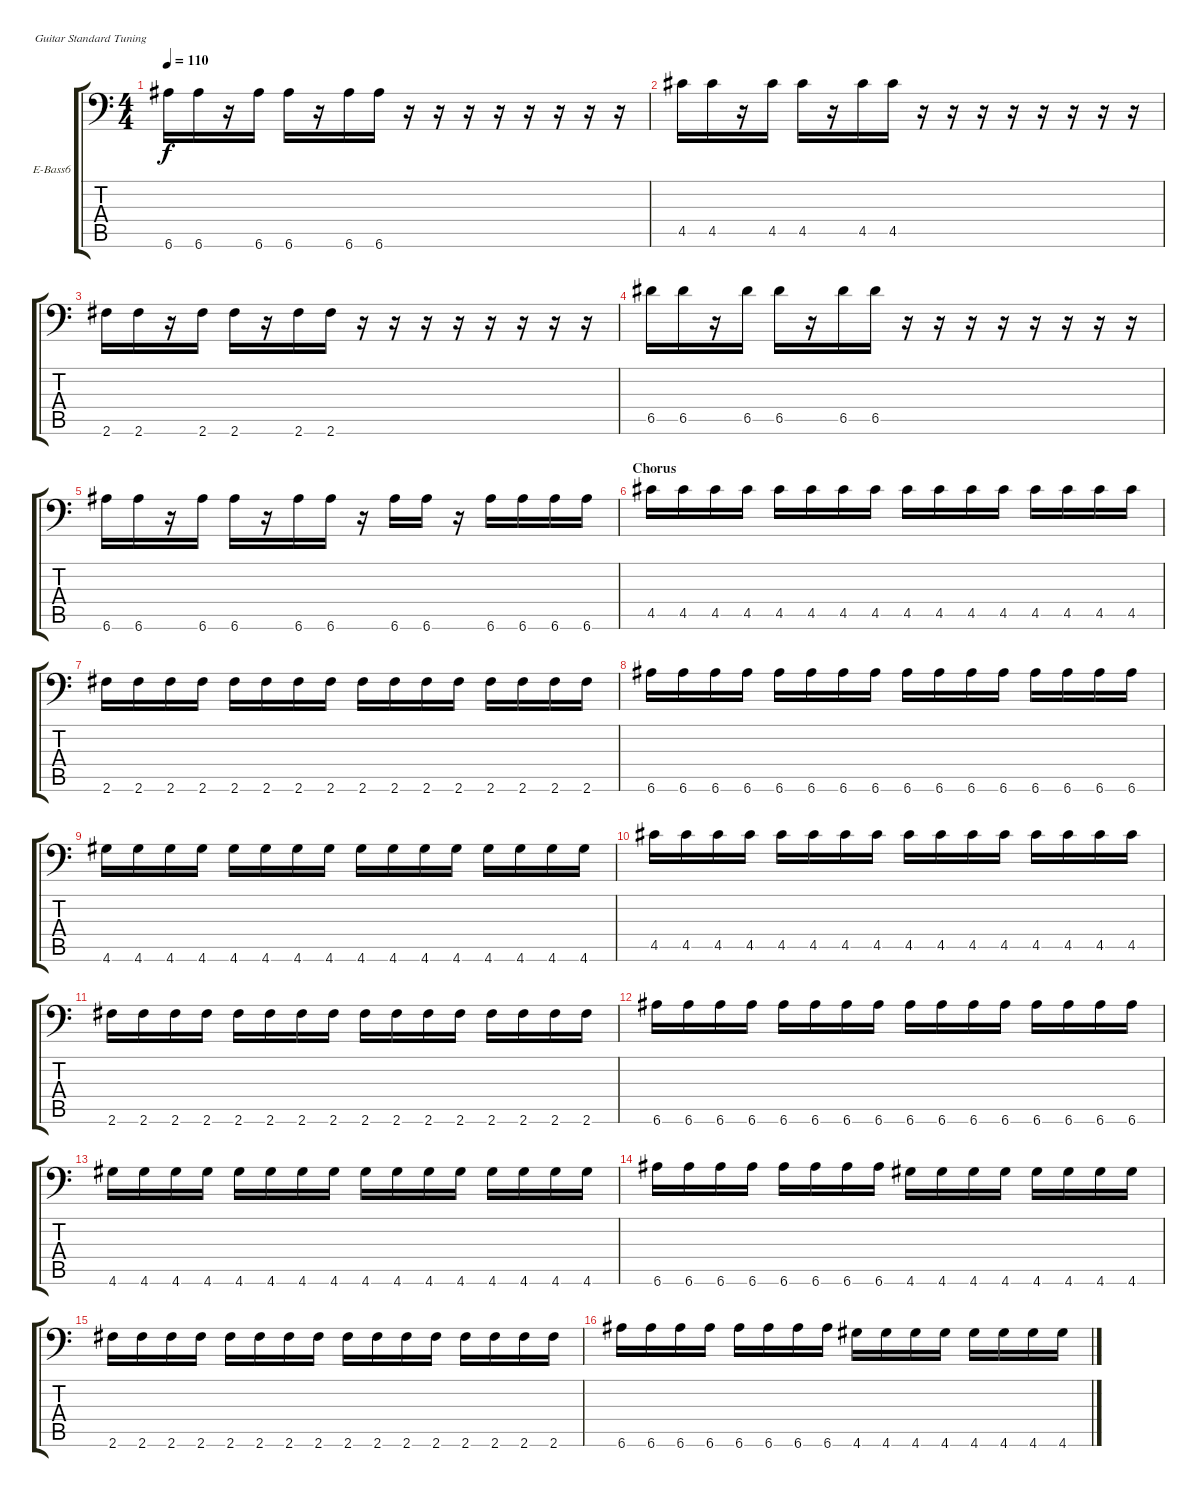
\bracketExtendMode groupsimilarinstruments
\firstSystemTrackNameOrientation horizontal
\otherSystemsTrackNameOrientation horizontal
\track ("Ben Osmundson" "E-Bass6") {instrument electricbasspick}
\staff {score tabs}
\tuning (E4 B3 G3 D3 A2 E2)
\ts (4 4)
\tempo 110
\clef f4
\ks c
6.6.16{dy f} 6.6.16 r.16 6.6.16 6.6.16 r.16 6.6.16 6.6.16 r.16 r.16 r.16 r.16 r.16 r.16 r.16 r.16 |
4.5.16 4.5.16 r.16 4.5.16 4.5.16 r.16 4.5.16 4.5.16 r.16 r.16 r.16 r.16 r.16 r.16 r.16 r.16 |
2.6.16 2.6.16 r.16 2.6.16 2.6.16 r.16 2.6.16 2.6.16 r.16 r.16 r.16 r.16 r.16 r.16 r.16 r.16 |
6.5.16 6.5.16 r.16 6.5.16 6.5.16 r.16 6.5.16 6.5.16 r.16 r.16 r.16 r.16 r.16 r.16 r.16 r.16 |
6.6.16 6.6.16 r.16 6.6.16 6.6.16 r.16 6.6.16 6.6.16 r.16 6.6.16 6.6.16 r.16 6.6.16 6.6.16 6.6.16 6.6.16 |
\section ("" "Chorus")
4.5.16 4.5.16 4.5.16 4.5.16 4.5.16 4.5.16 4.5.16 4.5.16 4.5.16 4.5.16 4.5.16 4.5.16 4.5.16 4.5.16 4.5.16 4.5.16 |
2.6.16 2.6.16 2.6.16 2.6.16 2.6.16 2.6.16 2.6.16 2.6.16 2.6.16 2.6.16 2.6.16 2.6.16 2.6.16 2.6.16 2.6.16 2.6.16 |
6.6.16 6.6.16 6.6.16 6.6.16 6.6.16 6.6.16 6.6.16 6.6.16 6.6.16 6.6.16 6.6.16 6.6.16 6.6.16 6.6.16 6.6.16 6.6.16 |
4.6.16 4.6.16 4.6.16 4.6.16 4.6.16 4.6.16 4.6.16 4.6.16 4.6.16 4.6.16 4.6.16 4.6.16 4.6.16 4.6.16 4.6.16 4.6.16 |
4.5.16 4.5.16 4.5.16 4.5.16 4.5.16 4.5.16 4.5.16 4.5.16 4.5.16 4.5.16 4.5.16 4.5.16 4.5.16 4.5.16 4.5.16 4.5.16 |
2.6.16 2.6.16 2.6.16 2.6.16 2.6.16 2.6.16 2.6.16 2.6.16 2.6.16 2.6.16 2.6.16 2.6.16 2.6.16 2.6.16 2.6.16 2.6.16 |
6.6.16 6.6.16 6.6.16 6.6.16 6.6.16 6.6.16 6.6.16 6.6.16 6.6.16 6.6.16 6.6.16 6.6.16 6.6.16 6.6.16 6.6.16 6.6.16 |
4.6.16 4.6.16 4.6.16 4.6.16 4.6.16 4.6.16 4.6.16 4.6.16 4.6.16 4.6.16 4.6.16 4.6.16 4.6.16 4.6.16 4.6.16 4.6.16 |
6.6.16 6.6.16 6.6.16 6.6.16 6.6.16 6.6.16 6.6.16 6.6.16 4.6.16 4.6.16 4.6.16 4.6.16 4.6.16 4.6.16 4.6.16 4.6.16 |
2.6.16 2.6.16 2.6.16 2.6.16 2.6.16 2.6.16 2.6.16 2.6.16 2.6.16 2.6.16 2.6.16 2.6.16 2.6.16 2.6.16 2.6.16 2.6.16 |
6.6.16 6.6.16 6.6.16 6.6.16 6.6.16 6.6.16 6.6.16 6.6.16 4.6.16 4.6.16 4.6.16 4.6.16 4.6.16 4.6.16 4.6.16 4.6.16
